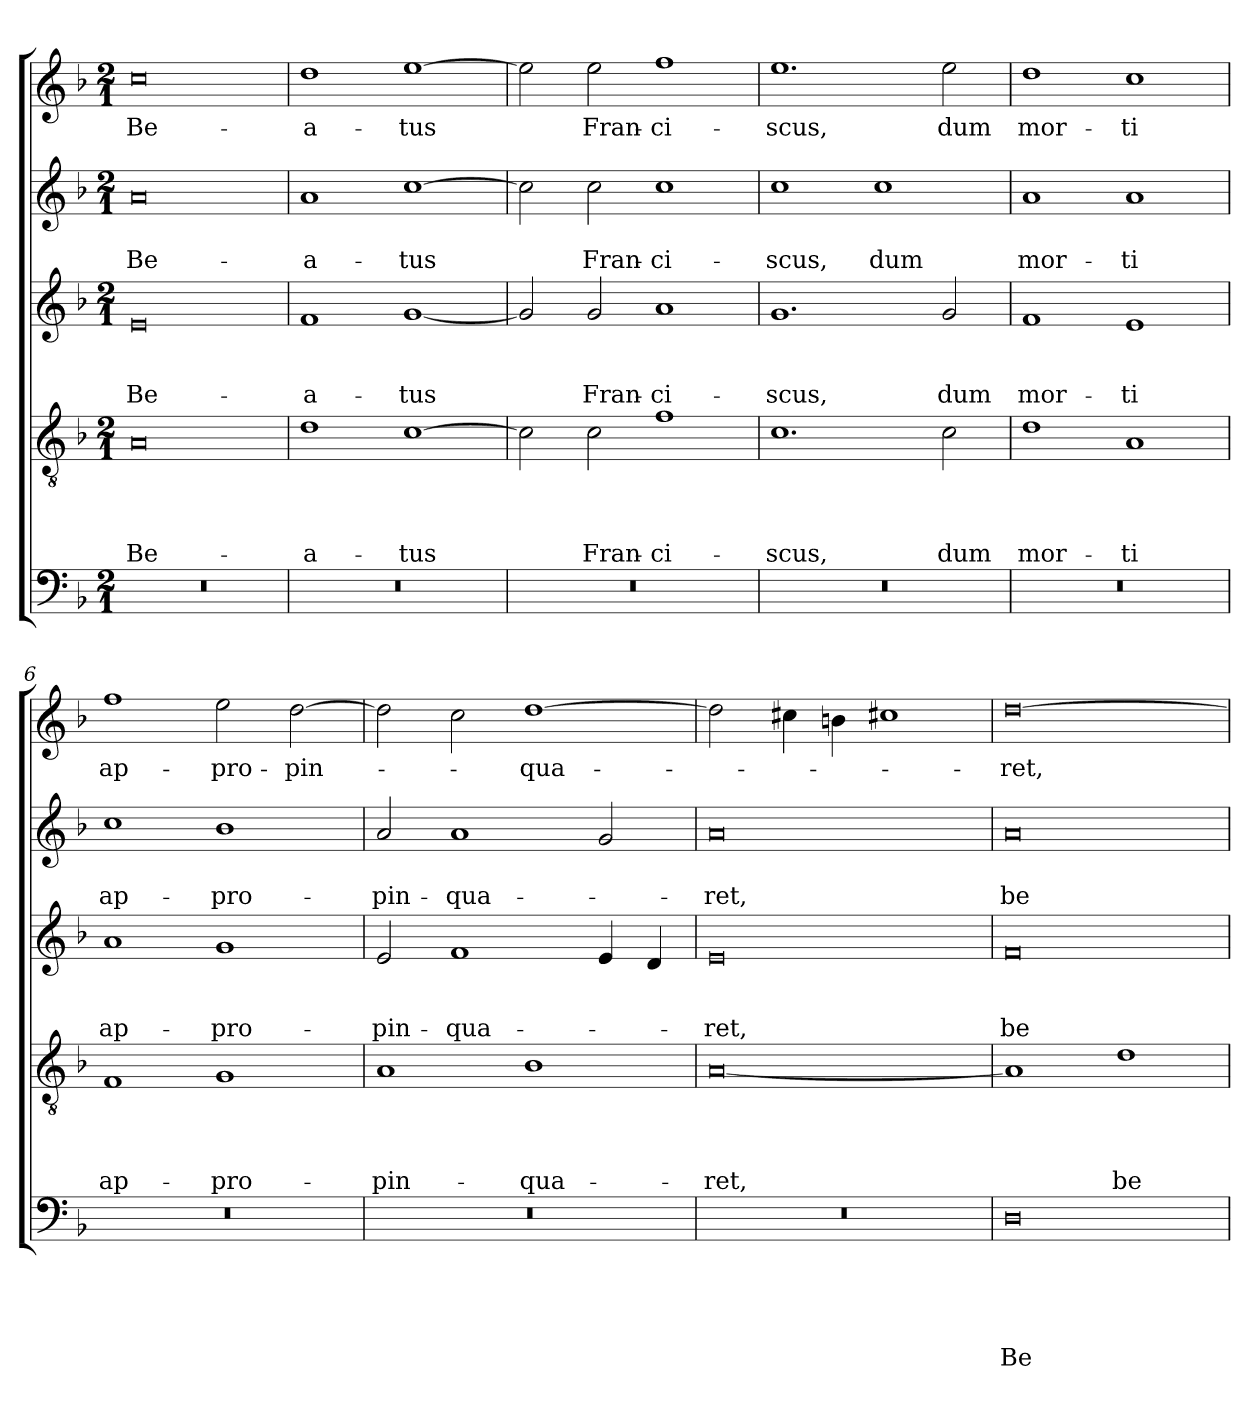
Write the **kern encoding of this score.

**kern	**text	**text	**text	**text	**text	**kern	**text	**text	**text	**text	**kern	**text	**text	**text	**kern	**text	**text	**kern	**text
*part5	*part5	*part5	*part5	*part5	*part5	*part4	*part4	*part4	*part4	*part4	*part3	*part3	*part3	*part3	*part2	*part2	*part2	*part1	*part1
*staff5	*staff5	*staff5	*staff5	*staff5	*staff5	*staff4	*staff4	*staff4	*staff4	*staff4	*staff3	*staff3	*staff3	*staff3	*staff2	*staff2	*staff2	*staff1	*staff1
*clefF4	*	*	*	*	*	*clefGv2	*	*	*	*	*clefG2	*	*	*	*clefG2	*	*	*clefG2	*
*k[b-]	*	*	*	*	*	*k[b-]	*	*	*	*	*k[b-]	*	*	*	*k[b-]	*	*	*k[b-]	*
*F:	*	*	*	*	*	*F:	*	*	*	*	*F:	*	*	*	*F:	*	*	*F:	*
*M2/1	*	*	*	*	*	*M2/1	*	*	*	*	*M2/1	*	*	*	*M2/1	*	*	*M2/1	*
=1	=1	=1	=1	=1	=1	=1	=1	=1	=1	=1	=1	=1	=1	=1	=1	=1	=1	=1	=1
!	!	!	!	!	!	!	!	!	!	!LO:LY:b	!	!	!	!LO:LY:b	!	!	!LO:LY:b	!	!LO:LY:b
0r	.	.	.	.	.	0A	.	.	.	Be-	0e	.	.	Be-	0a	.	Be-	0cc	Be-
=2	=2	=2	=2	=2	=2	=2	=2	=2	=2	=2	=2	=2	=2	=2	=2	=2	=2	=2	=2
!	!	!	!	!	!	!	!	!	!	!LO:LY:b	!	!	!	!LO:LY:b	!	!	!LO:LY:b	!	!LO:LY:b
0r	.	.	.	.	.	1d	.	.	.	-a-	1f	.	.	-a-	1a	.	-a-	1dd	-a-
!	!	!	!	!	!	!	!	!	!	!LO:LY:b	!	!	!	!LO:LY:b	!	!	!LO:LY:b	!	!LO:LY:b
.	.	.	.	.	.	[1c	.	.	.	-tus	[1g	.	.	-tus	[1cc	.	-tus	[1ee	-tus
=3	=3	=3	=3	=3	=3	=3	=3	=3	=3	=3	=3	=3	=3	=3	=3	=3	=3	=3	=3
0r	.	.	.	.	.	2c\]	.	.	.	.	2g/]	.	.	.	2cc\]	.	.	2ee\]	.
!	!	!	!	!	!	!	!	!	!	!LO:LY:b	!	!	!	!LO:LY:b	!	!	!LO:LY:b	!	!LO:LY:b
.	.	.	.	.	.	2c\	.	.	.	Fran-	2g/	.	.	Fran-	2cc\	.	Fran-	2ee\	Fran-
!	!	!	!	!	!	!	!	!	!	!LO:LY:b	!	!	!	!LO:LY:b	!	!	!LO:LY:b	!	!LO:LY:b
.	.	.	.	.	.	1f	.	.	.	-ci-	1a	.	.	-ci-	1cc	.	-ci-	1ff	-ci-
=4	=4	=4	=4	=4	=4	=4	=4	=4	=4	=4	=4	=4	=4	=4	=4	=4	=4	=4	=4
!	!	!	!	!	!	!	!	!	!	!LO:LY:b	!	!	!	!LO:LY:b	!	!	!LO:LY:b	!	!LO:LY:b
0r	.	.	.	.	.	1.c	.	.	.	-scus,	1.g	.	.	-scus,	1cc	.	-scus,	1.ee	-scus,
!	!	!	!	!	!	!	!	!	!	!	!	!	!	!	!	!	!LO:LY:b	!	!
.	.	.	.	.	.	.	.	.	.	.	.	.	.	.	1cc	.	dum	.	.
!	!	!	!	!	!	!	!	!	!	!LO:LY:b	!	!	!	!LO:LY:b	!	!	!	!	!LO:LY:b
.	.	.	.	.	.	2c\	.	.	.	dum	2g/	.	.	dum	.	.	.	2ee\	dum
=5	=5	=5	=5	=5	=5	=5	=5	=5	=5	=5	=5	=5	=5	=5	=5	=5	=5	=5	=5
!	!	!	!	!	!	!	!	!	!	!LO:LY:b	!	!	!	!LO:LY:b	!	!	!LO:LY:b	!	!LO:LY:b
0r	.	.	.	.	.	1d	.	.	.	mor-	1f	.	.	mor-	1a	.	mor-	1dd	mor-
!	!	!	!	!	!	!	!	!	!	!LO:LY:b	!	!	!	!LO:LY:b	!	!	!LO:LY:b	!	!LO:LY:b
.	.	.	.	.	.	1A	.	.	.	-ti	1e	.	.	-ti	1a	.	-ti	1cc	-ti
=6	=6	=6	=6	=6	=6	=6	=6	=6	=6	=6	=6	=6	=6	=6	=6	=6	=6	=6	=6
!	!	!	!	!	!	!	!	!	!	!LO:LY:b	!	!	!	!LO:LY:b	!	!	!LO:LY:b	!	!LO:LY:b
0r	.	.	.	.	.	1F	.	.	.	ap-	1a	.	.	ap-	1cc	.	ap-	1ff	ap-
!	!	!	!	!	!	!	!	!	!	!LO:LY:b	!	!	!	!LO:LY:b	!	!	!LO:LY:b	!	!LO:LY:b
.	.	.	.	.	.	1G	.	.	.	-pro-	1g	.	.	-pro-	1b-	.	-pro-	2ee\	-pro-
!	!	!	!	!	!	!	!	!	!	!	!	!	!	!	!	!	!	!	!LO:LY:b
.	.	.	.	.	.	.	.	.	.	.	.	.	.	.	.	.	.	[2dd\	-pin-
!!LO:LB:g=z
=7	=7	=7	=7	=7	=7	=7	=7	=7	=7	=7	=7	=7	=7	=7	=7	=7	=7	=7	=7
!	!	!	!	!	!	!	!	!	!	!LO:LY:b	!	!	!	!LO:LY:b	!	!	!LO:LY:b	!	!
0r	.	.	.	.	.	1A	.	.	.	-pin-	2e/	.	.	-pin-	2a/	.	-pin-	2dd\]	.
!	!	!	!	!	!	!	!	!	!	!	!	!	!	!LO:LY:b	!	!	!LO:LY:b	!	!
.	.	.	.	.	.	.	.	.	.	.	1f	.	.	-qua-	1a	.	-qua-	2cc\	.
!	!	!	!	!	!	!	!	!	!	!LO:LY:b	!	!	!	!	!	!	!	!	!LO:LY:b
.	.	.	.	.	.	1B-	.	.	.	-qua-	.	.	.	.	.	.	.	[1dd	-qua-
.	.	.	.	.	.	.	.	.	.	.	4e/	.	.	.	2g/	.	.	.	.
.	.	.	.	.	.	.	.	.	.	.	4d/	.	.	.	.	.	.	.	.
=8	=8	=8	=8	=8	=8	=8	=8	=8	=8	=8	=8	=8	=8	=8	=8	=8	=8	=8	=8
!	!	!	!	!	!	!	!	!	!	!LO:LY:b	!	!	!	!LO:LY:b	!	!	!LO:LY:b	!	!
0r	.	.	.	.	.	[0A	.	.	.	-ret,	0e	.	.	-ret,	0a	.	-ret,	2dd\]	.
.	.	.	.	.	.	.	.	.	.	.	.	.	.	.	.	.	.	4cc#\	.
.	.	.	.	.	.	.	.	.	.	.	.	.	.	.	.	.	.	4b\	.
.	.	.	.	.	.	.	.	.	.	.	.	.	.	.	.	.	.	1cc#X	.
=9	=9	=9	=9	=9	=9	=9	=9	=9	=9	=9	=9	=9	=9	=9	=9	=9	=9	=9	=9
!	!	!	!	!	!LO:LY:b	!	!	!	!	!	!	!	!	!LO:LY:b	!	!	!LO:LY:b	!	!LO:LY:b
0D	.	.	.	.	Be-	1A]	.	.	.	.	0f	.	.	be-	0a	.	be-	[0dd	-ret,
!	!	!	!	!	!	!	!	!	!	!LO:LY:b	!	!	!	!	!	!	!	!	!
.	.	.	.	.	.	1d	.	.	.	be-	.	.	.	.	.	.	.	.	.
=	=	=	=	=	=	=	=	=	=	=	=	=	=	=	=	=	=	=	=
*-	*-	*-	*-	*-	*-	*-	*-	*-	*-	*-	*-	*-	*-	*-	*-	*-	*-	*-	*-
